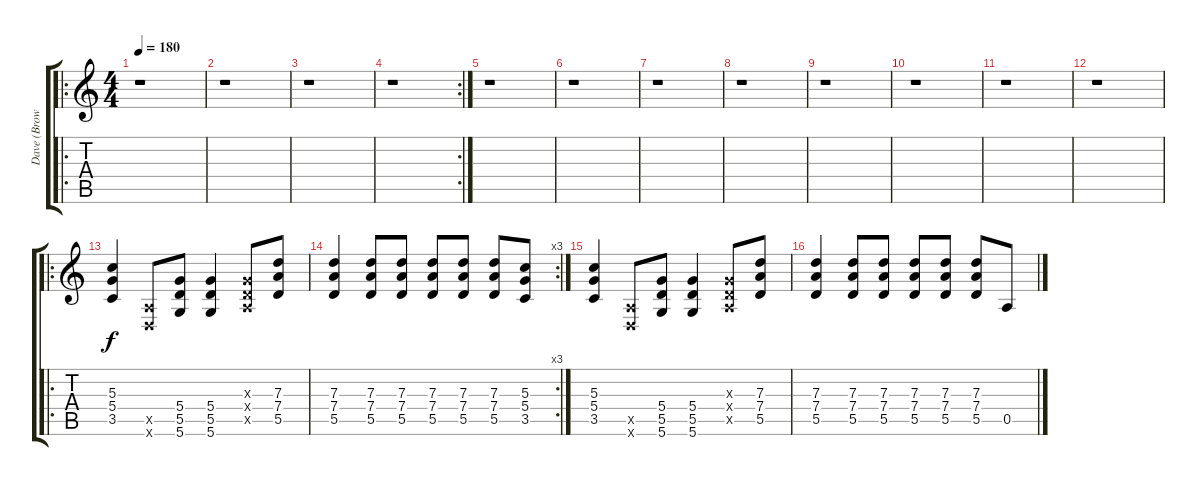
\track ("Dave (Brownsound) - Lead Guitar" "Dave (Brow") {instrument distortionguitar}
\staff {score tabs}
\tuning (E4 B3 G3 D3 A2 D2) {hide}
\ro
\ts (4 4)
\tempo 180
\clef g2
\ks c
r.1{dy f instrument distortionguitar} |
r.1 |
r.1 |
\rc 2
r.1 |
r.1 |
r.1 |
r.1 |
r.1 |
r.1 |
r.1 |
r.1 |
r.1 |
\ro
(5.3 5.4 3.5).4 (0.5{x} 0.6{x}).8 (5.4 5.5 5.6).8 (5.4 5.5 5.6).4 (0.3{x} 0.4{x} 0.5{x}).8 (7.3 7.4 5.5).8 |
\rc 3
(7.3 7.4 5.5).4 (7.3 7.4 5.5).8 (7.3 7.4 5.5).8 (7.3 7.4 5.5).8 (7.3 7.4 5.5).8 (7.3 7.4 5.5).8 (5.3 5.4 3.5).8 |
(5.3 5.4 3.5).4 (0.5{x} 0.6{x}).8 (5.4 5.5 5.6).8 (5.4 5.5 5.6).4 (0.3{x} 0.4{x} 0.5{x}).8 (7.3 7.4 5.5).8 |
(7.3 7.4 5.5).4 (7.3 7.4 5.5).8 (7.3 7.4 5.5).8 (7.3 7.4 5.5).8 (7.3 7.4 5.5).8 (7.3 7.4 5.5).8 0.5.8
